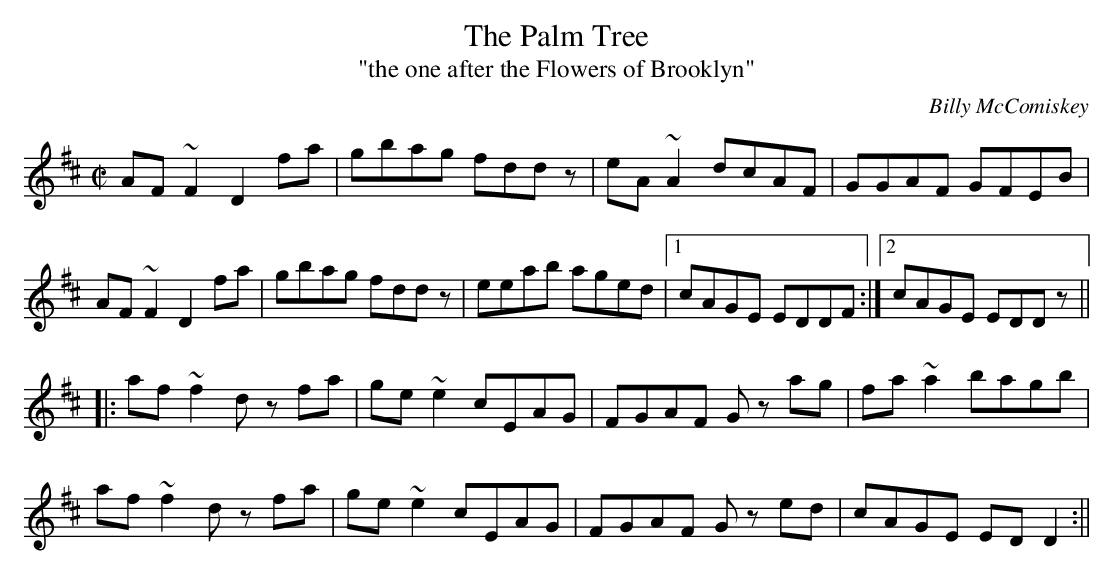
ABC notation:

X:1
T:The Palm Tree
T:"the one after the Flowers of Brooklyn"
C:Billy McComiskey
M:C|
K:D
AF~F2 D2fa|gbag fddz|eA~A2 dcAF|GGAF GFEB|
AF~F2 D2fa|gbag fddz|eeab aged|1 cAGE EDDF:|2 cAGE EDDz||
|:af~f2 dz fa|ge~e2 cEAG|FGAF Gz ag|fa~a2 bagb|
af~f2 dz fa|ge~e2 cEAG|FGAF Gz ed|cAGE EDD2:||
